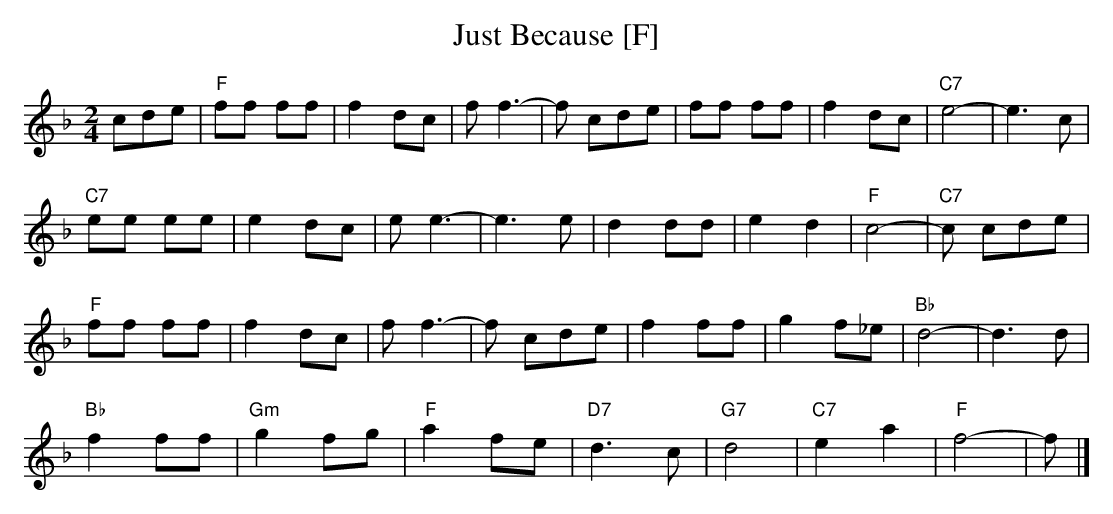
X:1
T: Just Because [F]
M: 2/4
L: 1/16
K: F
c2d2e2 | "F"f2f2 f2f2| f4 d2c2| f2 f6-| f2 c2d2e2| f2f2 f2f2| f4 d2c2| "C7"e8-| e6 c2|
"C7"e2e2 e2e2| e4 d2c2| e2 e6-| e6 e2| d4 d2d2| e4 d4| "F"c8-| "C7"c2 c2d2e2|
"F"f2f2 f2f2| f4 d2c2| f2 f6-| f2 c2d2e2| f4 f2f2| g4 f2_e2| "Bb"d8-| d6 d2|
"Bb"f4 f2f2| "Gm"g4 f2g2| "F"a4 f2e2| "D7"d6 c2| "G7"d8| "C7"e4 a4| "F"f8-| f2 |]
